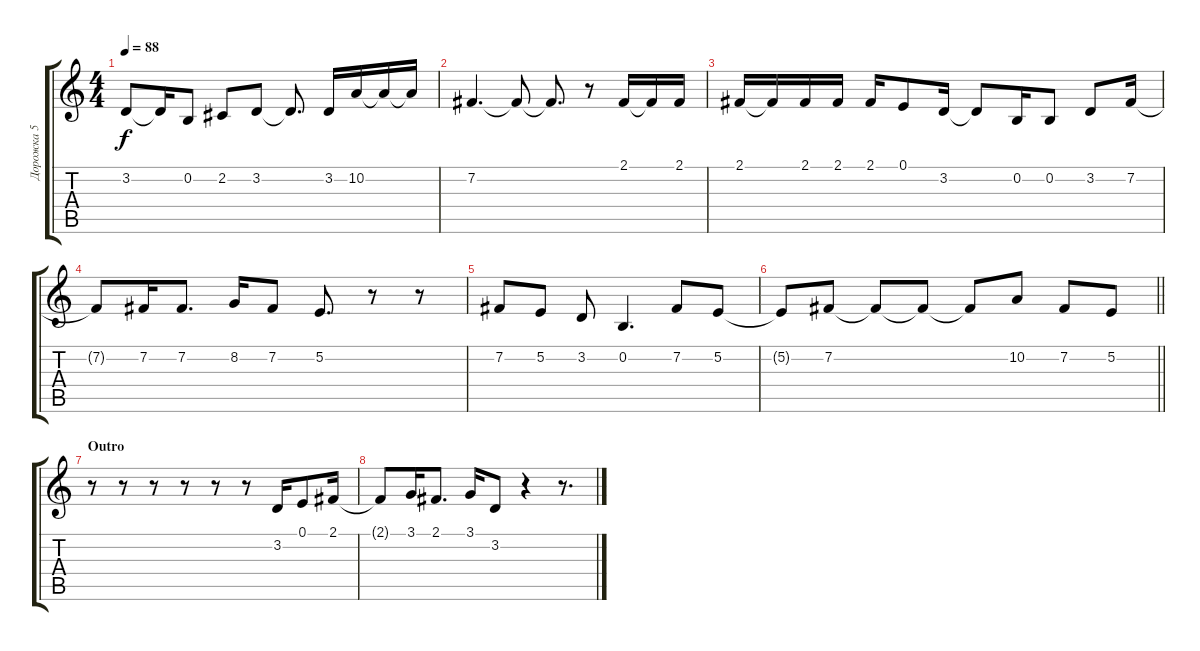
\track ("Дорожка 5" "Дорожка 5") {instrument altosax}
\staff {score tabs}
\tuning (E4 B3 G3 D3 A2 E2) {hide}
\ts (4 4)
\tempo 88
\clef g2
\ks c
3.2.8{dy f} 3.2{t}.16 0.2.8 2.2.8 3.2.8 3.2{t}.8{d} 3.2.16 10.2.16 10.2{t}.16 10.2{t}.16 |
7.2.4{d} 7.2{t}.8 7.2{t}.8{d} r.8 2.1.16 2.1{t}.16 2.1.16 |
2.1.16 2.1{t}.16 2.1.16 2.1.16 2.1.16 0.1.8 3.2.16 3.2{t}.8 0.2.16 0.2.8 3.2.8 7.2.16 |
7.2{t}.8 7.2.16 7.2.8{d} 8.2.16 7.2.8 5.2.8{d} r.8 r.8 |
7.2.8 5.2.8 3.2.8 0.2.4{d} 7.2.8 5.2.8 |
\barLineRight lightlight
5.2{t}.8 7.2.8 7.2{t}.8 7.2{t}.8 7.2{t}.8 10.2.8 7.2.8 5.2.8 |
\section ("" "Outro")
r.8 r.8 r.8 r.8 r.8 r.8 3.2.16 0.1.8 2.1.16 |
2.1{t}.8 3.1.16 2.1.8{d} 3.1.16 3.2.8 r.4 r.8{d}
